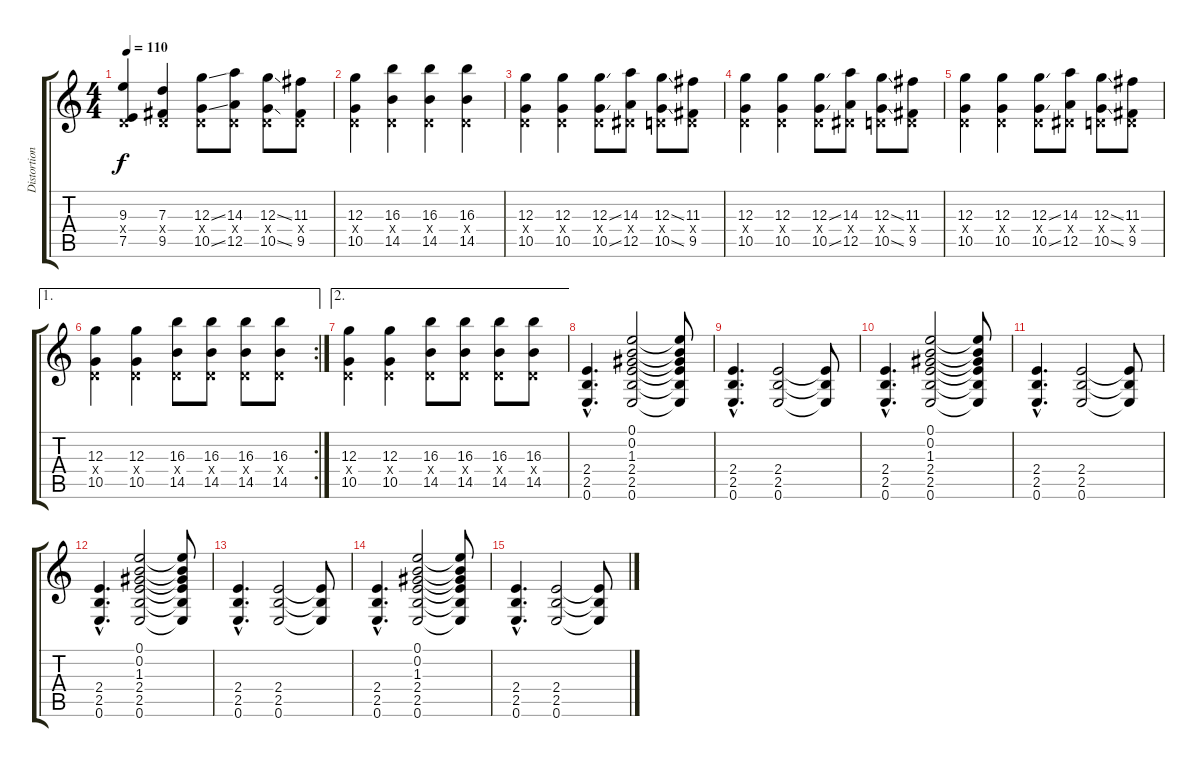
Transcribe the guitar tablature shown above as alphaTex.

\track ("Distortion Guitar" "Distortion") {instrument overdrivenguitar}
\staff {score tabs}
\tuning (E4 B3 G3 D3 A2 E2) {hide}
\ts (4 4)
\tempo 110
\clef g2
\ks aminor
(9.3 0.4{x} 7.5).4{dy f} (7.3 0.4{x} 9.5).4 (12.3{ss} 0.4{x} 10.5{ss}).8 (14.3 0.4{x} 12.5).8 (12.3{ss} 0.4{x} 10.5{ss}).8 (11.3 0.4{x} 9.5).8 |
(12.3 0.4{x} 10.5).4 (16.3 0.4{x} 14.5).4 (16.3 0.4{x} 14.5).4 (16.3 0.4{x} 14.5).4 |
(12.3 0.4{x} 10.5).4 (12.3 0.4{x} 10.5).4 (12.3{ss} 0.4{x} 10.5{ss}).8 (14.3 1.4{x} 12.5).8 (12.3{ss} 0.4{x} 10.5{ss}).8 (11.3 0.4{x} 9.5).8 |
(12.3 0.4{x} 10.5).4 (12.3 0.4{x} 10.5).4 (12.3{ss} 0.4{x} 10.5{ss}).8 (14.3 1.4{x} 12.5).8 (12.3{ss} 0.4{x} 10.5{ss}).8 (11.3 0.4{x} 9.5).8 |
(12.3 0.4{x} 10.5).4 (12.3 0.4{x} 10.5).4 (12.3{ss} 0.4{x} 10.5{ss}).8 (14.3 1.4{x} 12.5).8 (12.3{ss} 0.4{x} 10.5{ss}).8 (11.3 0.4{x} 9.5).8 |
\ae 1
\rc 2
(12.3 0.4{x} 10.5).4 (12.3 0.4{x} 10.5).4 (16.3 0.4{x} 14.5).8 (16.3 0.4{x} 14.5).8 (16.3 0.4{x} 14.5).8 (16.3 0.4{x} 14.5).8 |
\ae 2
(12.3 0.4{x} 10.5).4 (12.3 0.4{x} 10.5).4 (16.3 0.4{x} 14.5).8 (16.3 0.4{x} 14.5).8 (16.3 0.4{x} 14.5).8 (16.3 0.4{x} 14.5).8 |
(2.4{hac} 2.5{hac} 0.6{hac}).4{d} (0.1 0.2 1.3 2.4 2.5 0.6).2 (0.1{t} 0.2{t} 1.3{t} 2.4{t} 2.5{t} 0.6{t}).8 |
(2.4{hac} 2.5{hac} 0.6{hac}).4{d} (2.4 2.5 0.6).2 (2.4{t} 2.5{t} 0.6{t}).8 |
(2.4{hac} 2.5{hac} 0.6{hac}).4{d} (0.1 0.2 1.3 2.4 2.5 0.6).2 (0.1{t} 0.2{t} 1.3{t} 2.4{t} 2.5{t} 0.6{t}).8 |
(2.4{hac} 2.5{hac} 0.6{hac}).4{d} (2.4 2.5 0.6).2 (2.4{t} 2.5{t} 0.6{t}).8 |
(2.4{hac} 2.5{hac} 0.6{hac}).4{d} (0.1 0.2 1.3 2.4 2.5 0.6).2 (0.1{t} 0.2{t} 1.3{t} 2.4{t} 2.5{t} 0.6{t}).8 |
(2.4{hac} 2.5{hac} 0.6{hac}).4{d} (2.4 2.5 0.6).2 (2.4{t} 2.5{t} 0.6{t}).8 |
(2.4{hac} 2.5{hac} 0.6{hac}).4{d} (0.1 0.2 1.3 2.4 2.5 0.6).2 (0.1{t} 0.2{t} 1.3{t} 2.4{t} 2.5{t} 0.6{t}).8 |
(2.4{hac} 2.5{hac} 0.6{hac}).4{d} (2.4 2.5 0.6).2 (2.4{t} 2.5{t} 0.6{t}).8
